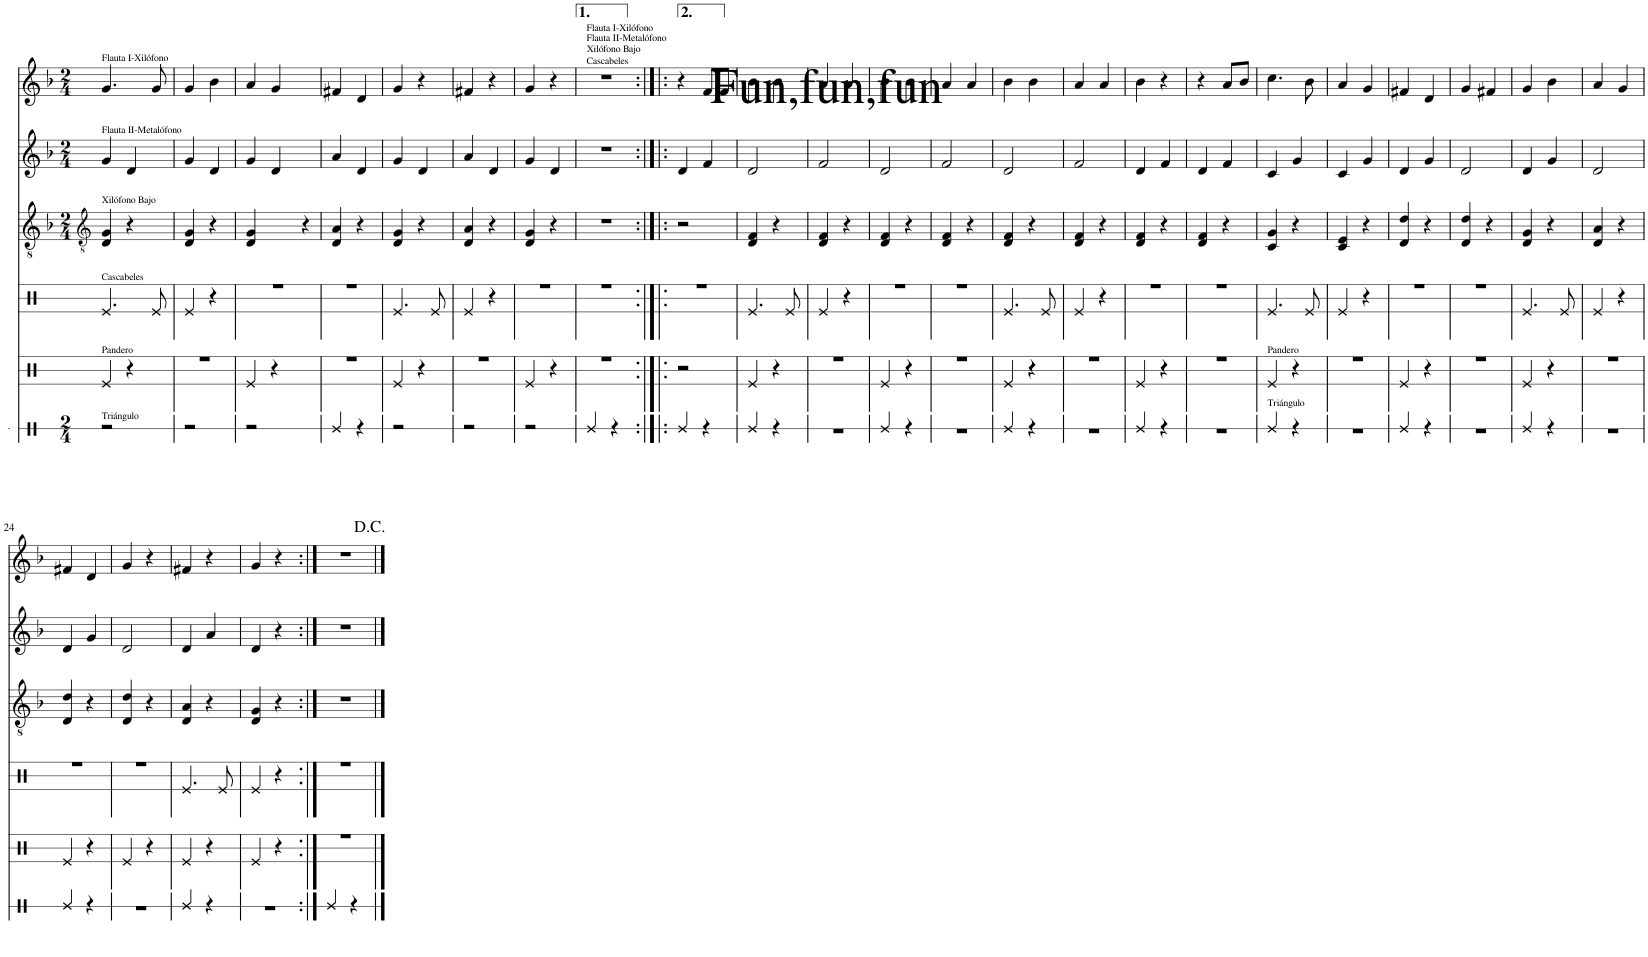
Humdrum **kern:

**kern	**kern	**kern	**kern	**kern	**kern
*part6	*part5	*part4	*part3	*part2	*part1
*staff6	*staff5	*staff4	*staff3	*staff2	*staff1
*I".	*I"Drumset 3 lines	*I"Drumset 3 lines	*I"Orff Bass Xylophone	*I"Orff Alto Metallophone	*I"Voice
*stria1	*stria3	*stria3	*	*	*
*clefX	*clefX	*clefX	*clefGv2	*clefG2	*clefG2
*k[]	*k[]	*k[]	*k[b-]	*k[b-]	*k[b-]
*M2/4	*	*	*M2/4	*M2/4	*M2/4
=1	=1	=1	=1	=1	=1
!	!	!	!	!	!LO:TX:a:t=Flauta I-Xilófono
!	!	!	!	!LO:TX:a:t=Flauta II-Metalófono	!
!	!	!	!LO:TX:a:t=Xilófono Bajo	!	!
!	!	!LO:TX:a:t=Cascabeles	!	!	!
!	!LO:TX:a:t=Pandero	!	!	!	!
!LO:TX:a:t=Triángulo	!	!	!	!	!
2r	4Rg/	4.Rg/	4D/ 4G/	4g/	4.g/
.	4r	.	4r	4d/	.
.	.	8Rg/	.	.	8g/
=2	=2	=2	=2	=2	=2
2r	1r	4Rg/	4D/ 4G/	4g/	4g/
.	.	4r	4r	4d/	4b-\
2ryy	.	2ryy	2ryy	2ryy	2ryy
=3	=3	=3	=3	=3	=3
2r	4Rg/	1r	4D/ 4G/	4g/	4a/
.	4r	.	4r	4d/	4g/
2ryy	2ryy	.	2ryy	2ryy	2ryy
=4	=4	=4	=4	=4	=4
4Re/	1r	1r	4D/ 4A/	4a/	4f#X/
4r	.	.	4r	4d/	4d/
2ryy	.	.	2ryy	2ryy	2ryy
=5	=5	=5	=5	=5	=5
2r	4Rg/	4.Rg/	4D/ 4G/	4g/	4g/
.	4r	.	4r	4d/	4r
.	.	8Rg/	.	.	.
=6	=6	=6	=6	=6	=6
2r	1r	4Rg/	4D/ 4A/	4a/	4f#X/
.	.	4r	4r	4d/	4r
2ryy	.	2ryy	2ryy	2ryy	2ryy
=7	=7	=7	=7	=7	=7
2r	4Rg/	1r	4D/ 4G/	4g/	4g/
.	4r	.	4r	4d/	4r
2ryy	2ryy	.	2ryy	2ryy	2ryy
=8	=8	=8	=8	=8	=8
!	!	!	!	!	!LO:TX:a:t=Cascabeles
!	!	!	!	!	!LO:TX:a:t=Xilófono Bajo
!	!	!	!	!	!LO:TX:a:t=Flauta II-Metalófono
!	!	!	!	!	!LO:TX:a:t=Flauta I-Xilófono
4Re/	1r	1r	2r	2r	2r
4r	.	.	.	.	.
2ryy	.	.	2ryy	2ryy	2ryy
=9:|!|:	=9:|!|:	=9:|!|:	=9:|!|:	=9:|!|:	=9:|!|:
4Re/	2r	1r	2r	4d/	4r
4r	.	.	.	4f/	8f/L
.	.	.	.	.	8f/J
2ryy	2ryy	.	2ryy	2ryy	2ryy
=10	=10	=10	=10	=10	=10
4Re/	4Rg/	4.Rg/	4D/ 4F/	2d/	4b-\
4r	4r	.	4r	.	4b-\
.	.	8Rg/	.	.	.
=11	=11	=11	=11	=11	=11
2r	1r	4Rg/	4D/ 4F/	2f/	4a/
.	.	4r	4r	.	4a/
2ryy	.	2ryy	2ryy	2ryy	2ryy
=12	=12	=12	=12	=12	=12
4Re/	4Rg/	1r	4D/ 4F/	2d/	4b-\
4r	4r	.	4r	.	4b-\
2ryy	2ryy	.	2ryy	2ryy	2ryy
=13	=13	=13	=13	=13	=13
2r	1r	1r	4D/ 4F/	2f/	4a/
.	.	.	4r	.	4a/
2ryy	.	.	2ryy	2ryy	2ryy
=14	=14	=14	=14	=14	=14
4Re/	4Rg/	4.Rg/	4D/ 4F/	2d/	4b-\
4r	4r	.	4r	.	4b-\
.	.	8Rg/	.	.	.
=15	=15	=15	=15	=15	=15
2r	1r	4Rg/	4D/ 4F/	2f/	4a/
.	.	4r	4r	.	4a/
2ryy	.	2ryy	2ryy	2ryy	2ryy
=16	=16	=16	=16	=16	=16
4Re/	4Rg/	1r	4D/ 4F/	4d/	4b-\
4r	4r	.	4r	4f/	4r
2ryy	2ryy	.	2ryy	2ryy	2ryy
=17	=17	=17	=17	=17	=17
2r	1r	1r	4D/ 4F/	4d/	4r
.	.	.	4r	4f/	8a/L
.	.	.	.	.	8b-/J
2ryy	.	.	2ryy	2ryy	2ryy
=18	=18	=18	=18	=18	=18
!	!LO:TX:a:t=Pandero	!	!	!	!
!LO:TX:a:t=Triángulo	!	!	!	!	!
4Re/	4Rg/	4.Rg/	4C/ 4G/	4c/	4.cc\
4r	4r	.	4r	4g/	.
.	.	8Rg/	.	.	8b-\
=19	=19	=19	=19	=19	=19
2r	1r	4Rg/	4C/ 4E/	4c/	4a/
.	.	4r	4r	4g/	4g/
2ryy	.	2ryy	2ryy	2ryy	2ryy
=20	=20	=20	=20	=20	=20
4Re/	4Rg/	1r	4D/ 4d/	4d/	4f#X/
4r	4r	.	4r	4g/	4d/
2ryy	2ryy	.	2ryy	2ryy	2ryy
=21	=21	=21	=21	=21	=21
2r	1r	1r	4D/ 4d/	2d/	4g/
.	.	.	4r	.	4f#X/
2ryy	.	.	2ryy	2ryy	2ryy
=22	=22	=22	=22	=22	=22
4Re/	4Rg/	4.Rg/	4D/ 4G/	4d/	4g/
4r	4r	.	4r	4g/	4b-\
.	.	8Rg/	.	.	.
=23	=23	=23	=23	=23	=23
2r	1r	4Rg/	4D/ 4A/	2d/	4a/
.	.	4r	4r	.	4g/
2ryy	.	2ryy	2ryy	2ryy	2ryy
!!LO:LB:g=z
=24	=24	=24	=24	=24	=24
4Re/	4Rg/	1r	4D/ 4d/	4d/	4f#X/
4r	4r	.	4r	4g/	4d/
2ryy	2ryy	.	2ryy	2ryy	2ryy
=25	=25	=25	=25	=25	=25
2r	4Rg/	1r	4D/ 4d/	2d/	4g/
.	4r	.	4r	.	4r
2ryy	2ryy	.	2ryy	2ryy	2ryy
=26	=26	=26	=26	=26	=26
4Re/	4Rg/	4.Rg/	4D/ 4A/	4d/	4f#X/
4r	4r	.	4r	4a/	4r
.	.	8Rg/	.	.	.
=27	=27	=27	=27	=27	=27
2r	4Rg/	4Rg/	4D/ 4G/	4d/	4g/
.	4r	4r	4r	4r	4r
=28:|!	=28:|!	=28:|!	=28:|!	=28:|!	=28:|!
4Re/	1r	1r	2r	2r	2r
4r	.	.	.	.	.
2ryy	.	.	2ryy	2ryy	2ryy
==	==	==	==	==	==
*-	*-	*-	*-	*-	*-
